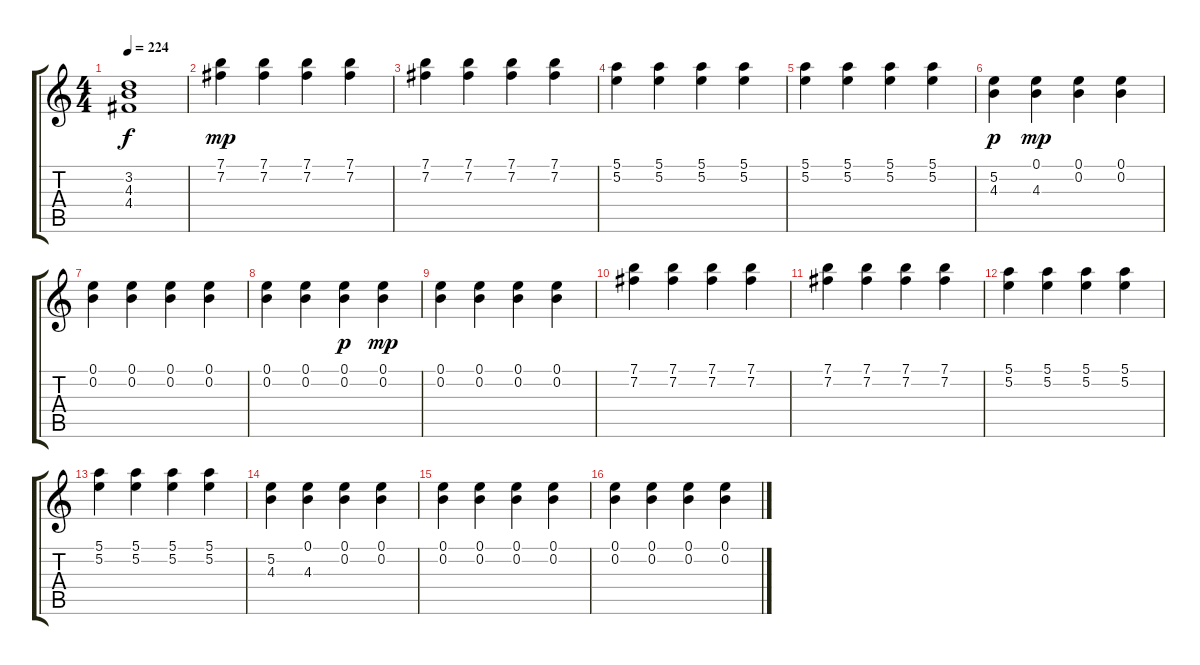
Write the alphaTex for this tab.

\track "" {instrument electricguitarclean}
\staff {score tabs}
\tuning (E4 B3 G3 D3 A2 E2) {hide}
\ts (4 4)
\tempo 224
\clef g2
\ks c
(3.2{t} 4.3{t} 4.4{t}).1{dy f} |
(7.1 7.2).4{dy mp} (7.1 7.2).4 (7.1 7.2).4 (7.1 7.2).4 |
(7.1 7.2).4 (7.1 7.2).4 (7.1 7.2).4 (7.1 7.2).4 |
(5.1 5.2).4 (5.1 5.2).4 (5.1 5.2).4 (5.1 5.2).4 |
(5.1 5.2).4 (5.1 5.2).4 (5.1 5.2).4 (5.1 5.2).4 |
(5.2 4.3).4{dy p} (0.1 4.3).4{dy mp} (0.1 0.2).4 (0.1 0.2).4 |
(0.1 0.2).4 (0.1 0.2).4 (0.1 0.2).4 (0.1 0.2).4 |
(0.1 0.2).4 (0.1 0.2).4 (0.1 0.2).4{dy p} (0.1 0.2).4{dy mp} |
(0.1 0.2).4 (0.1 0.2).4 (0.1 0.2).4 (0.1 0.2).4 |
(7.1 7.2).4 (7.1 7.2).4 (7.1 7.2).4 (7.1 7.2).4 |
(7.1 7.2).4 (7.1 7.2).4 (7.1 7.2).4 (7.1 7.2).4 |
(5.1 5.2).4 (5.1 5.2).4 (5.1 5.2).4 (5.1 5.2).4 |
(5.1 5.2).4 (5.1 5.2).4 (5.1 5.2).4 (5.1 5.2).4 |
(5.2 4.3).4 (0.1 4.3).4 (0.1 0.2).4 (0.1 0.2).4 |
(0.1 0.2).4 (0.1 0.2).4 (0.1 0.2).4 (0.1 0.2).4 |
(0.1 0.2).4 (0.1 0.2).4 (0.1 0.2).4 (0.1 0.2).4
